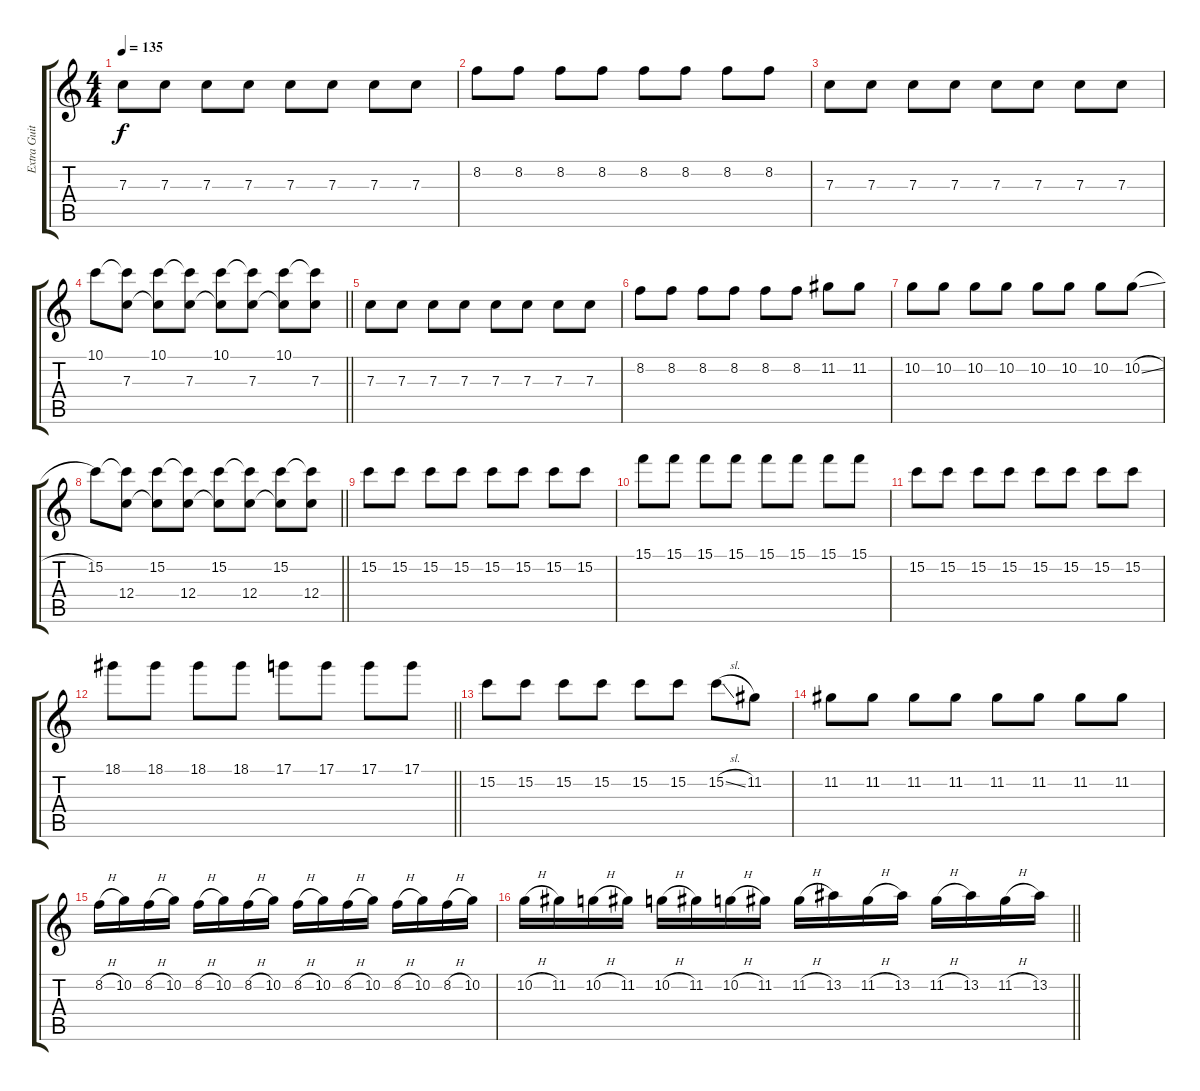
\track ("Extra Guitar" "Extra Guit") {instrument distortionguitar}
\staff {score tabs}
\tuning (D4 A3 F3 C3 G2 C2) {hide}
\ts (4 4)
\tempo 135
\clef g2
\ks c
7.3.8{dy f} 7.3.8 7.3.8 7.3.8 7.3.8 7.3.8 7.3.8 7.3.8 |
8.2.8 8.2.8 8.2.8 8.2.8 8.2.8 8.2.8 8.2.8 8.2.8 |
7.3.8 7.3.8 7.3.8 7.3.8 7.3.8 7.3.8 7.3.8 7.3.8 |
\barLineRight lightlight
10.1.8 (10.1{t} 7.3).8 (10.1 7.3{t}).8 (10.1{t} 7.3).8 (10.1 7.3{t}).8 (10.1{t} 7.3).8 (10.1 7.3{t}).8 (10.1{t} 7.3).8 |
7.3.8 7.3.8 7.3.8 7.3.8 7.3.8 7.3.8 7.3.8 7.3.8 |
8.2.8 8.2.8 8.2.8 8.2.8 8.2.8 8.2.8 11.2.8 11.2.8 |
10.2.8 10.2.8 10.2.8 10.2.8 10.2.8 10.2.8 10.2.8 10.2{sl}.8 |
\barLineRight lightlight
15.2.8 (15.2{t} 12.4).8 (15.2 12.4{t}).8 (15.2{t} 12.4).8 (15.2 12.4{t}).8 (15.2{t} 12.4).8 (15.2 12.4{t}).8 (15.2{t} 12.4).8 |
15.2.8 15.2.8 15.2.8 15.2.8 15.2.8 15.2.8 15.2.8 15.2.8 |
15.1.8 15.1.8 15.1.8 15.1.8 15.1.8 15.1.8 15.1.8 15.1.8 |
15.2.8 15.2.8 15.2.8 15.2.8 15.2.8 15.2.8 15.2.8 15.2.8 |
\barLineRight lightlight
18.1.8 18.1.8 18.1.8 18.1.8 17.1.8 17.1.8 17.1.8 17.1.8 |
15.2.8 15.2.8 15.2.8 15.2.8 15.2.8 15.2.8 15.2{sl}.8 11.2.8 |
11.2.8 11.2.8 11.2.8 11.2.8 11.2.8 11.2.8 11.2.8 11.2.8 |
8.2{h}.16 10.2.16 8.2{h}.16 10.2.16 8.2{h}.16 10.2.16 8.2{h}.16 10.2.16 8.2{h}.16 10.2.16 8.2{h}.16 10.2.16 8.2{h}.16 10.2.16 8.2{h}.16 10.2.16 |
\barLineRight lightlight
10.2{h}.16 11.2.16 10.2{h}.16 11.2.16 10.2{h}.16 11.2.16 10.2{h}.16 11.2.16 11.2{h}.16 13.2.16 11.2{h}.16 13.2.16 11.2{h}.16 13.2.16 11.2{h}.16 13.2.16
